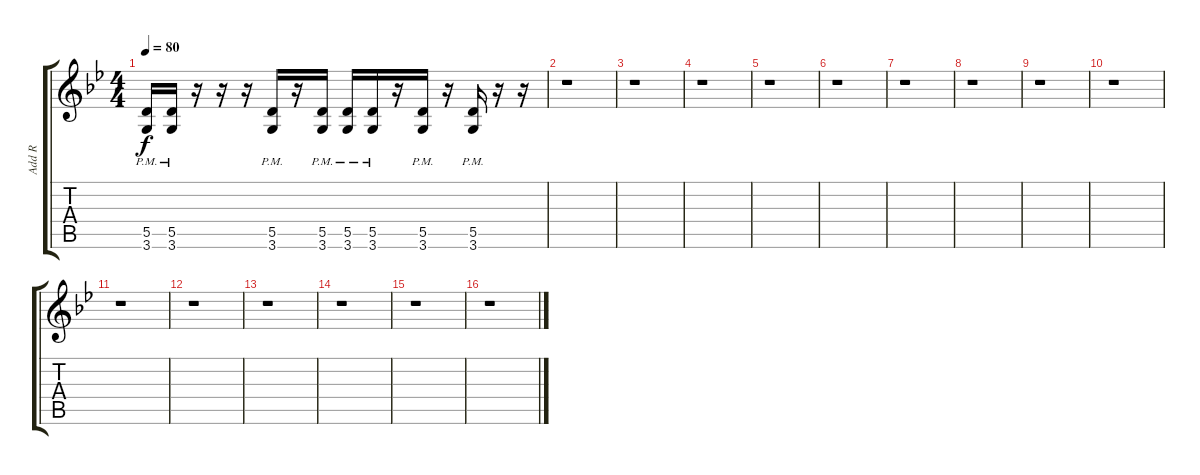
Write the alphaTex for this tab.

\track ("Add R" "Add R") {instrument distortionguitar}
\staff {score tabs}
\tuning (E4 B3 G3 D3 A2 E2) {hide}
\ts (4 4)
\tempo 80
\clef g2
\ks gminor
(5.5{pm} 3.6{pm}).16{dy f} (5.5{pm} 3.6{pm}).16 r.16 r.16 r.16 (5.5{pm} 3.6{pm}).16 r.16 (5.5{pm} 3.6{pm}).16 (5.5{pm} 3.6{pm}).16 (5.5{pm} 3.6{pm}).16 r.16 (5.5{pm} 3.6{pm}).16 r.16 (5.5{pm} 3.6{pm}).16 r.16 r.16 |
r.1 |
r.1 |
r.1 |
r.1 |
r.1 |
r.1 |
r.1 |
r.1 |
r.1 |
r.1 |
r.1 |
r.1 |
r.1 |
r.1 |
r.1
